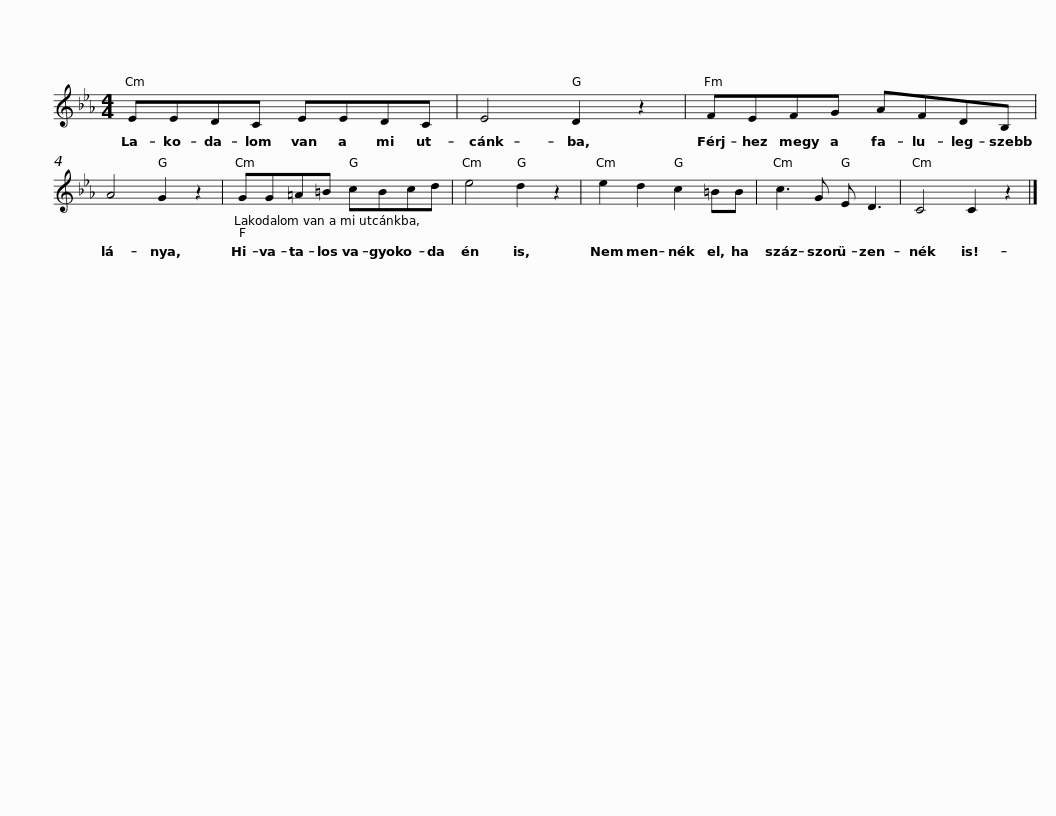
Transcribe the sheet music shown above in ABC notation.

X:1
L:1/8
M:4/4
I:linebreak $
K:Eb
V:1 treble
V:1
 EEDC EEDC | E4 D2 z2 | FEFG AFDB, | A4 G2 z2 |$ GG=A=B cBcd | %5
 e4 d2 z2 | e2 d2 c2 =BB | c3 G E D3 | C4 C2 z2 |] %9
